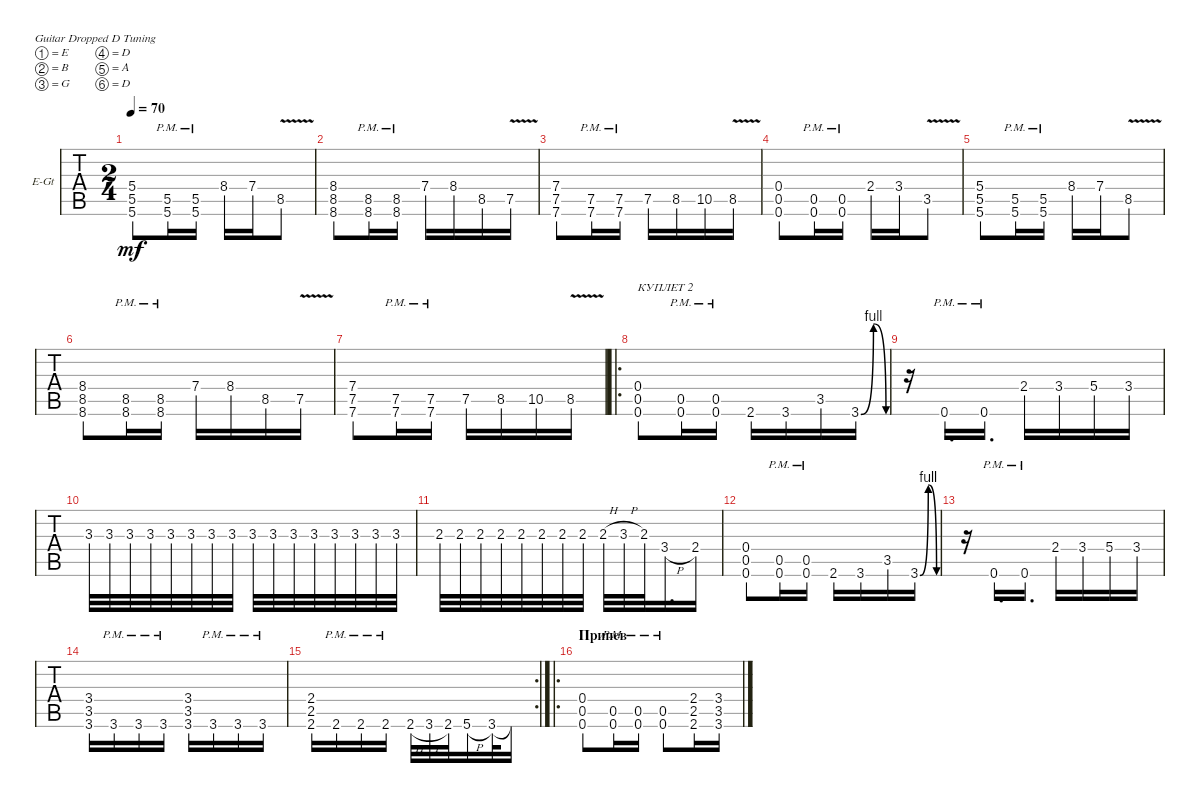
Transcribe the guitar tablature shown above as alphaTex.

\defaultSystemsLayout 4
\bracketExtendMode groupsimilarinstruments
\firstSystemTrackNameOrientation horizontal
\otherSystemsTrackNameOrientation horizontal
\track ("Guitar Игорь" "E-Gt") {instrument distortionguitar}
\staff {tabs}
\tuning (E4 B3 G3 D3 A2 D2)
\ts (2 4)
\tempo 70
\clef g2
\ks c
(5.6 5.5 5.4).8{dy mf} (5.6{pm} 5.5{pm}).16 (5.6{pm} 5.5{pm}).16 8.4.16 7.4.16 8.5{v}.8 |
(8.6 8.5 8.4).8 (8.6{pm} 8.5{pm}).16 (8.6{pm} 8.5{pm}).16 7.4.16 8.4.16 8.5.16 7.5{v}.16 |
(7.6 7.5 7.4).8 (7.6{pm} 7.5{pm}).16 (7.5{pm} 7.6{pm}).16 7.5.16 8.5.16 10.5.16 8.5{v}.16 |
(0.6 0.5 0.4).8 (0.6{pm} 0.5{pm}).16 (0.6{pm} 0.5{pm}).16 2.4.16 3.4.16 3.5{v}.8 |
(5.6 5.5 5.4).8 (5.6{pm} 5.5{pm}).16 (5.6{pm} 5.5{pm}).16 8.4.16 7.4.16 8.5{v}.8 |
(8.6 8.5 8.4).8 (8.6{pm} 8.5{pm}).16 (8.6{pm} 8.5{pm}).16 7.4.16 8.4.16 8.5.16 7.5{v}.16 |
(7.6 7.5 7.4).8 (7.6{pm} 7.5{pm}).16 (7.5{pm} 7.6{pm}).16 7.5.16 8.5.16 10.5.16 8.5{v}.16 |
\ro
(0.6 0.4 0.5).8{txt "КУПЛЕТ 2"} (0.6{pm} 0.5{pm}).16 (0.6{pm} 0.5{pm}).16 2.6.16 3.6.16 3.5.16 3.6{be (bendrelease 0 0 10.2 4 20.4 4 30 0)}.16 |
r.16 0.6{pm}.16{d} 0.6{pm}.16{d} 2.4.16 3.4.16 5.4.16 3.4.16 |
3.3.32 3.3.32 3.3.32 3.3.32 3.3.32 3.3.32 3.3.32 3.3.32 3.3.32 3.3.32 3.3.32 3.3.32 3.3.32 3.3.32 3.3.32 3.3.32 |
2.3.32 2.3.32 2.3.32 2.3.32 2.3.32 2.3.32 2.3.32 2.3.32 2.3{h}.32 3.3{h}.32 2.3.32 3.4{h}.16{d} 2.4.16 |
(0.6 0.4 0.5).8 (0.6{pm} 0.5{pm}).16 (0.6{pm} 0.5{pm}).16 2.6.16 3.6.16 3.5.16 3.6{be (bendrelease 0 0 10.2 4 20.4 4 30 0)}.16 |
r.16 0.6{pm}.16{d} 0.6{pm}.16{d} 2.4.16 3.4.16 5.4.16 3.4.16 |
(3.4 3.5 3.6).16 3.6{pm}.16 3.6{pm}.16 3.6{pm}.16 (3.6 3.5 3.4).16 3.6{pm}.16 3.6{pm}.16 3.6{pm}.16 |
\rc 2
(2.6 2.5 2.4).16 2.6{pm}.16 2.6{pm}.16 2.6{pm}.16 2.6{h}.32 3.6{h}.32 2.6.32 5.6{h}.16 3.6.32 3.6{t}.16 |
\ro
\section ("" "Припев")
(0.6 0.5 0.4).8 (0.6{pm} 0.5{pm}).16 (0.5{pm} 0.6{pm}).16 (0.5{pm} 0.6{pm}).8 (2.6 2.5 2.4).16 (3.5 3.6 3.4).16
